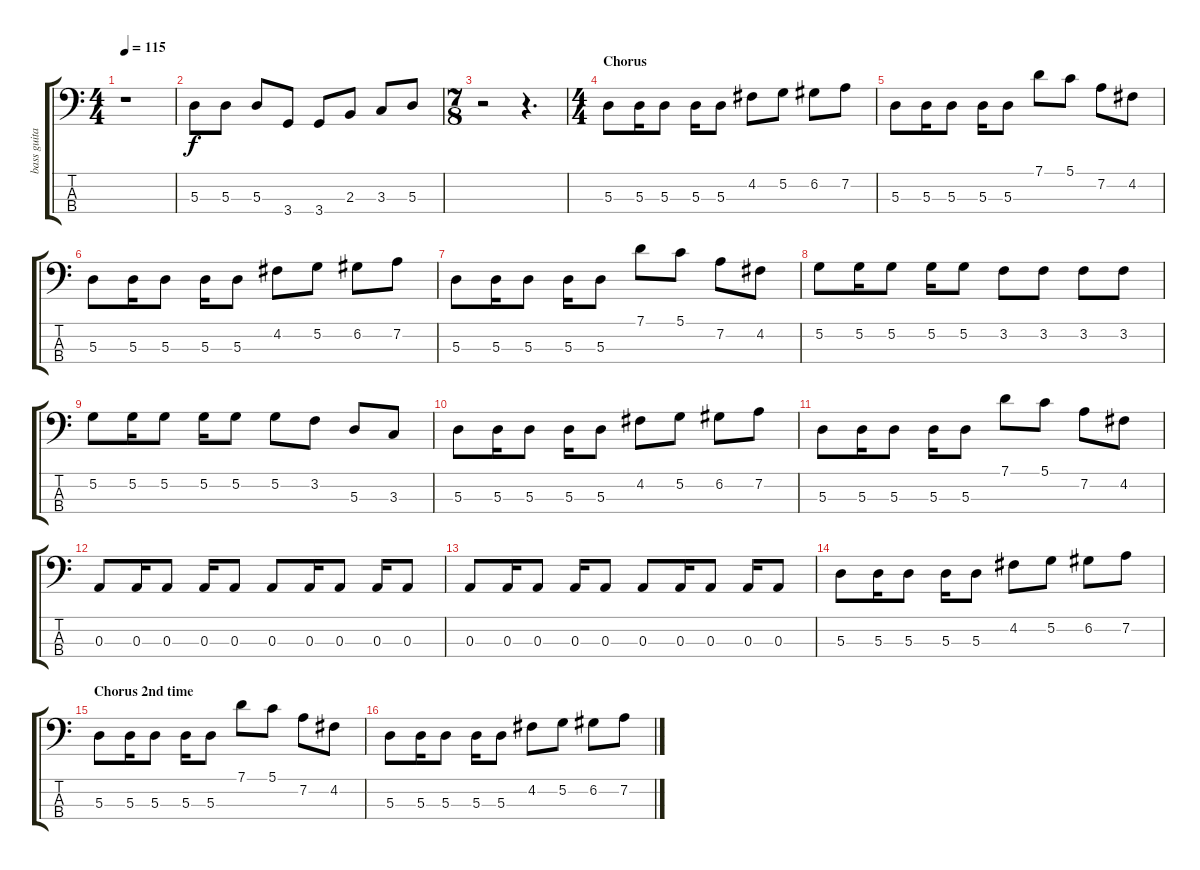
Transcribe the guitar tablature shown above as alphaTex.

\track ("bass guitar - andi" "bass guita") {instrument electricbassfinger}
\staff {score tabs}
\tuning (G2 D2 A1 E1) {hide}
\ts (4 4)
\tempo 115
\clef f4
\ks c
r.1{dy f} |
5.3.8 5.3.8 5.3.8 3.4.8 3.4.8 2.3.8 3.3.8 5.3.8 |
\ts (7 8)
r.2 r.4{d} |
\ts (4 4)
\section ("" "Chorus")
5.3.8 5.3.16 5.3.8 5.3.16 5.3.8 4.2.8 5.2.8 6.2.8 7.2.8 |
5.3.8 5.3.16 5.3.8 5.3.16 5.3.8 7.1.8 5.1.8 7.2.8 4.2.8 |
5.3.8 5.3.16 5.3.8 5.3.16 5.3.8 4.2.8 5.2.8 6.2.8 7.2.8 |
5.3.8 5.3.16 5.3.8 5.3.16 5.3.8 7.1.8 5.1.8 7.2.8 4.2.8 |
5.2.8 5.2.16 5.2.8 5.2.16 5.2.8 3.2.8 3.2.8 3.2.8 3.2.8 |
5.2.8 5.2.16 5.2.8 5.2.16 5.2.8 5.2.8 3.2.8 5.3.8 3.3.8 |
5.3.8 5.3.16 5.3.8 5.3.16 5.3.8 4.2.8 5.2.8 6.2.8 7.2.8 |
5.3.8 5.3.16 5.3.8 5.3.16 5.3.8 7.1.8 5.1.8 7.2.8 4.2.8 |
0.3.8 0.3.16 0.3.8 0.3.16 0.3.8 0.3.8 0.3.16 0.3.8 0.3.16 0.3.8 |
0.3.8 0.3.16 0.3.8 0.3.16 0.3.8 0.3.8 0.3.16 0.3.8 0.3.16 0.3.8 |
5.3.8 5.3.16 5.3.8 5.3.16 5.3.8 4.2.8 5.2.8 6.2.8 7.2.8 |
\section ("" "Chorus 2nd time")
5.3.8 5.3.16 5.3.8 5.3.16 5.3.8 7.1.8 5.1.8 7.2.8 4.2.8 |
5.3.8 5.3.16 5.3.8 5.3.16 5.3.8 4.2.8 5.2.8 6.2.8 7.2.8
